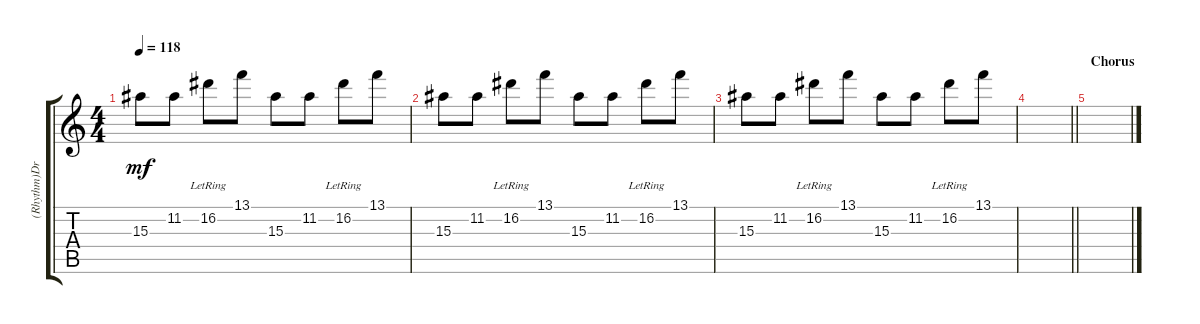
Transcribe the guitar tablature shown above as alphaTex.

\track ("(Rhythm)Drew Brown" "(Rhythm)Dr") {instrument distortionguitar}
\staff {score tabs}
\tuning (E4 B3 G3 D3 A2 E2) {hide}
\ts (4 4)
\tempo 118
\clef g2
\ks c
15.3.8{dy mf volume 15} 11.2.8 16.2{lr}.8 13.1.8 15.3.8 11.2.8 16.2{lr}.8 13.1.8 |
15.3.8 11.2.8 16.2{lr}.8 13.1.8 15.3.8{volume 8} 11.2.8 16.2{lr}.8 13.1.8 |
15.3.8 11.2.8 16.2{lr}.8 13.1.8 15.3.8 11.2.8 16.2{lr}.8 13.1.8 |
\barLineRight lightlight
|
\section ("" "Chorus")
